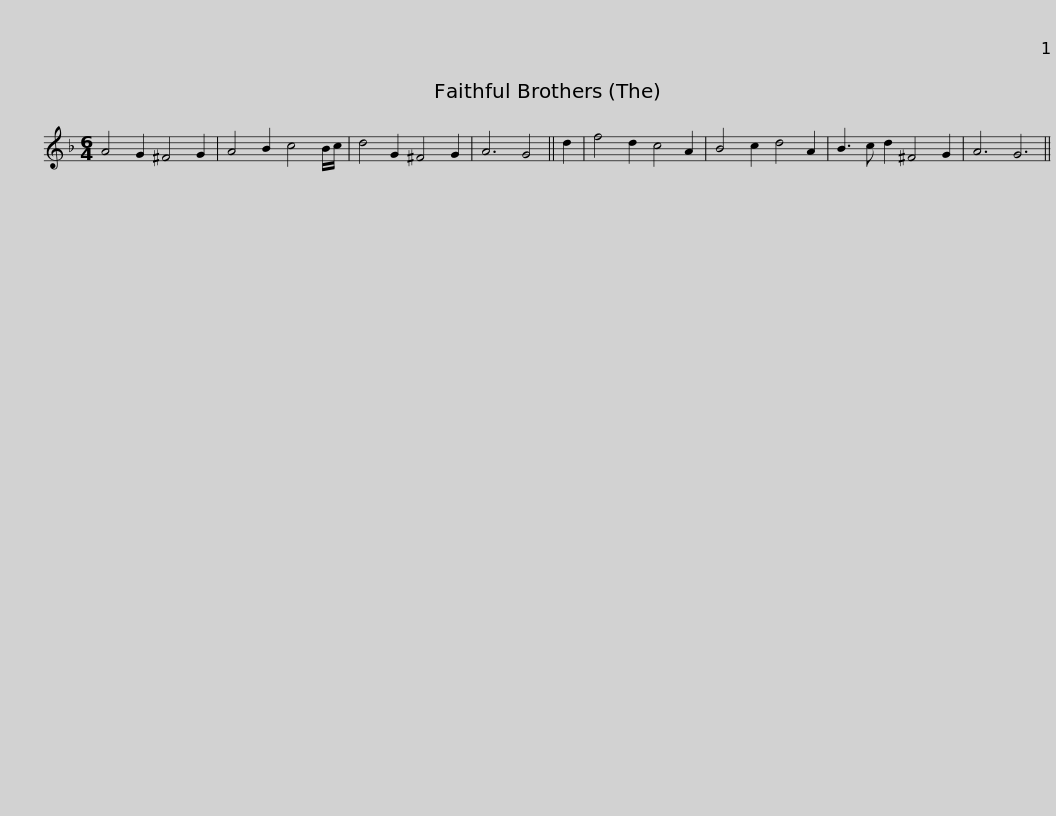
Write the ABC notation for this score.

X:1
L:1/8
M:6/4
I:linebreak $
K:F
V:1 treble
V:1
 A4 G2 ^F4 G2 | A4 B2 c4 B/c/ | d4 G2 ^F4 G2 | A6 G4 || d2 | %5
 f4 d2 c4 A2 | B4 c2 d4 A2 | B3 c d2 ^F4 G2 | A6 G6 || %9
